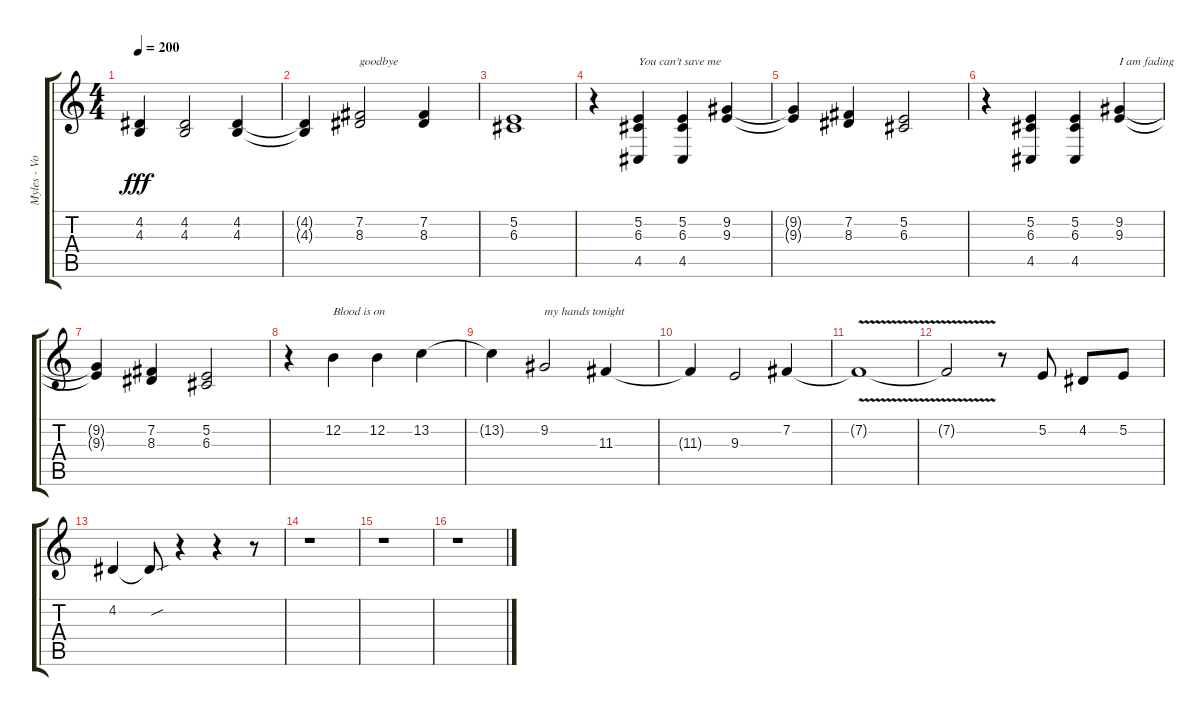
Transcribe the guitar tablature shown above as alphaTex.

\track ("Myles - Voice" "Myles - Vo") {instrument synthbrass1}
\staff {score tabs}
\tuning (E4 B3 G3 D3 A2 E2) {hide}
\ts (4 4)
\tempo 200
\clef g2
\ks c
(4.2{t} 4.3{t}).4{dy fff} (4.2 4.3).2 (4.2 4.3).4 |
(4.2{t} 4.3{t}).4 (7.2 8.3).2{txt "goodbye"} (7.2 8.3).4 |
(5.2 6.3).1 |
r.4 (5.2 6.3 4.5).4{txt "You can't save me"} (5.2 6.3 4.5).4 (9.2 9.3).4 |
(9.2{t} 9.3{t}).4 (7.2 8.3).4 (5.2 6.3).2 |
r.4 (5.2 6.3 4.5).4 (5.2 6.3 4.5).4 (9.2 9.3).4{txt "I am fading"} |
(9.2{t} 9.3{t}).4 (7.2 8.3).4 (5.2 6.3).2 |
r.4 12.2.4{txt "Blood is on "} 12.2.4 13.2.4 |
13.2{t}.4 9.2.2{txt "my hands tonight"} 11.3.4 |
11.3{t}.4 9.3.2 7.2.4 |
7.2{v t}.1 |
7.2{v t}.2 r.8 5.2.8 4.2.8 5.2.8 |
4.2.4 4.2{sou t}.8 r.4 r.4 r.8 |
r.1 |
r.1 |
r.1
